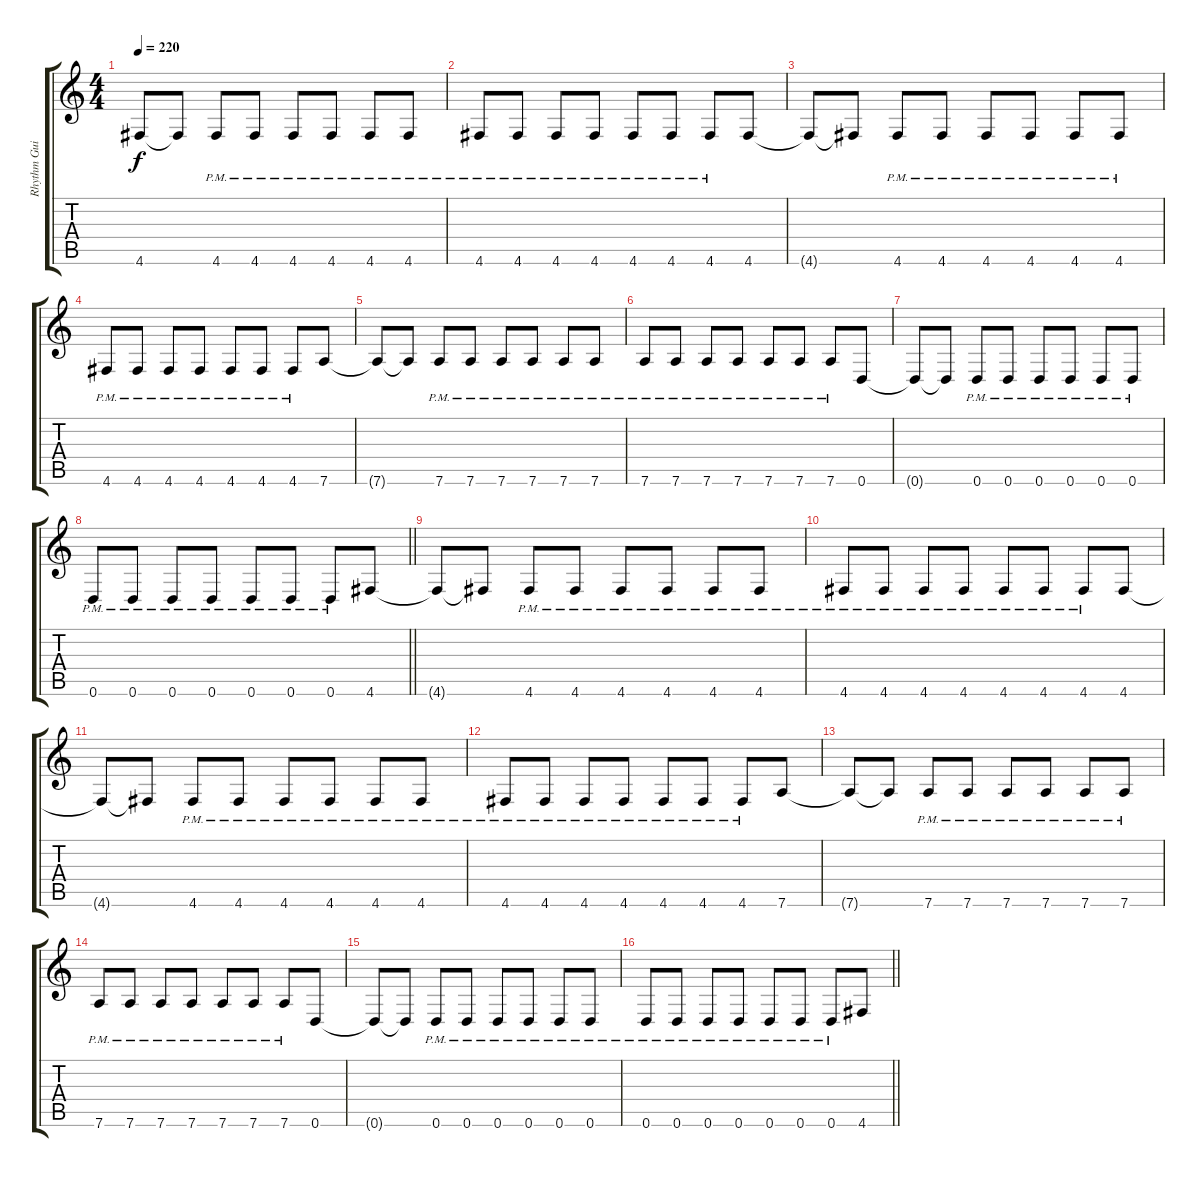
\track ("Rhythm Guitar 1" "Rhythm Gui") {instrument distortionguitar}
\staff {score tabs}
\tuning (E4 B3 G3 D3 A2 D2) {hide}
\ts (4 4)
\section ("" "")
\tempo 220
\clef g2
\ks c
4.6{t}.8{dy f} 4.6{t}.8 4.6{pm}.8 4.6{pm}.8 4.6{pm}.8 4.6{pm}.8 4.6{pm}.8 4.6{pm}.8 |
4.6{pm}.8 4.6{pm}.8 4.6{pm}.8 4.6{pm}.8 4.6{pm}.8 4.6{pm}.8 4.6{pm}.8 4.6.8 |
4.6{t}.8 4.6{t}.8 4.6{pm}.8 4.6{pm}.8 4.6{pm}.8 4.6{pm}.8 4.6{pm}.8 4.6{pm}.8 |
4.6{pm}.8 4.6{pm}.8 4.6{pm}.8 4.6{pm}.8 4.6{pm}.8 4.6{pm}.8 4.6{pm}.8 7.6.8 |
7.6{t}.8 7.6{t}.8 7.6{pm}.8 7.6{pm}.8 7.6{pm}.8 7.6{pm}.8 7.6{pm}.8 7.6{pm}.8 |
7.6{pm}.8 7.6{pm}.8 7.6{pm}.8 7.6{pm}.8 7.6{pm}.8 7.6{pm}.8 7.6{pm}.8 0.6.8 |
0.6{t}.8 0.6{t}.8 0.6{pm}.8 0.6{pm}.8 0.6{pm}.8 0.6{pm}.8 0.6{pm}.8 0.6{pm}.8 |
\barLineRight lightlight
0.6{pm}.8 0.6{pm}.8 0.6{pm}.8 0.6{pm}.8 0.6{pm}.8 0.6{pm}.8 0.6{pm}.8 4.6.8 |
4.6{t}.8 4.6{t}.8 4.6{pm}.8 4.6{pm}.8 4.6{pm}.8 4.6{pm}.8 4.6{pm}.8 4.6{pm}.8 |
4.6{pm}.8 4.6{pm}.8 4.6{pm}.8 4.6{pm}.8 4.6{pm}.8 4.6{pm}.8 4.6{pm}.8 4.6.8 |
4.6{t}.8 4.6{t}.8 4.6{pm}.8 4.6{pm}.8 4.6{pm}.8 4.6{pm}.8 4.6{pm}.8 4.6{pm}.8 |
4.6{pm}.8 4.6{pm}.8 4.6{pm}.8 4.6{pm}.8 4.6{pm}.8 4.6{pm}.8 4.6{pm}.8 7.6.8 |
7.6{t}.8 7.6{t}.8 7.6{pm}.8 7.6{pm}.8 7.6{pm}.8 7.6{pm}.8 7.6{pm}.8 7.6{pm}.8 |
7.6{pm}.8 7.6{pm}.8 7.6{pm}.8 7.6{pm}.8 7.6{pm}.8 7.6{pm}.8 7.6{pm}.8 0.6.8 |
0.6{t}.8 0.6{t}.8 0.6{pm}.8 0.6{pm}.8 0.6{pm}.8 0.6{pm}.8 0.6{pm}.8 0.6{pm}.8 |
\barLineRight lightlight
0.6{pm}.8 0.6{pm}.8 0.6{pm}.8 0.6{pm}.8 0.6{pm}.8 0.6{pm}.8 0.6{pm}.8 4.6.8
